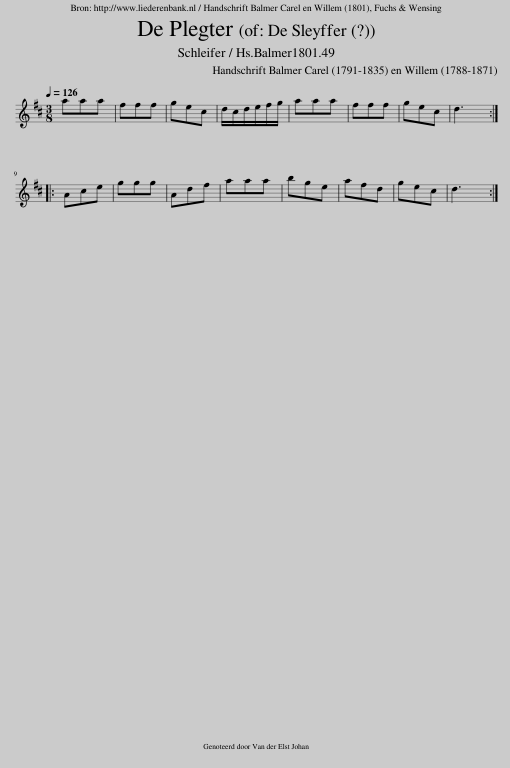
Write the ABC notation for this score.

X:1
L:1/8
Q:1/4=126
M:3/8
I:linebreak $
K:D
V:1 treble
V:1
 aaa | fff | gec | d/c/d/e/f/g/ | aaa | %5
 fff | gec | d3 ::$ Ace | ggg | %10
 Adf | aaa | bge | afd | gec | %15
 d3 :| %16
